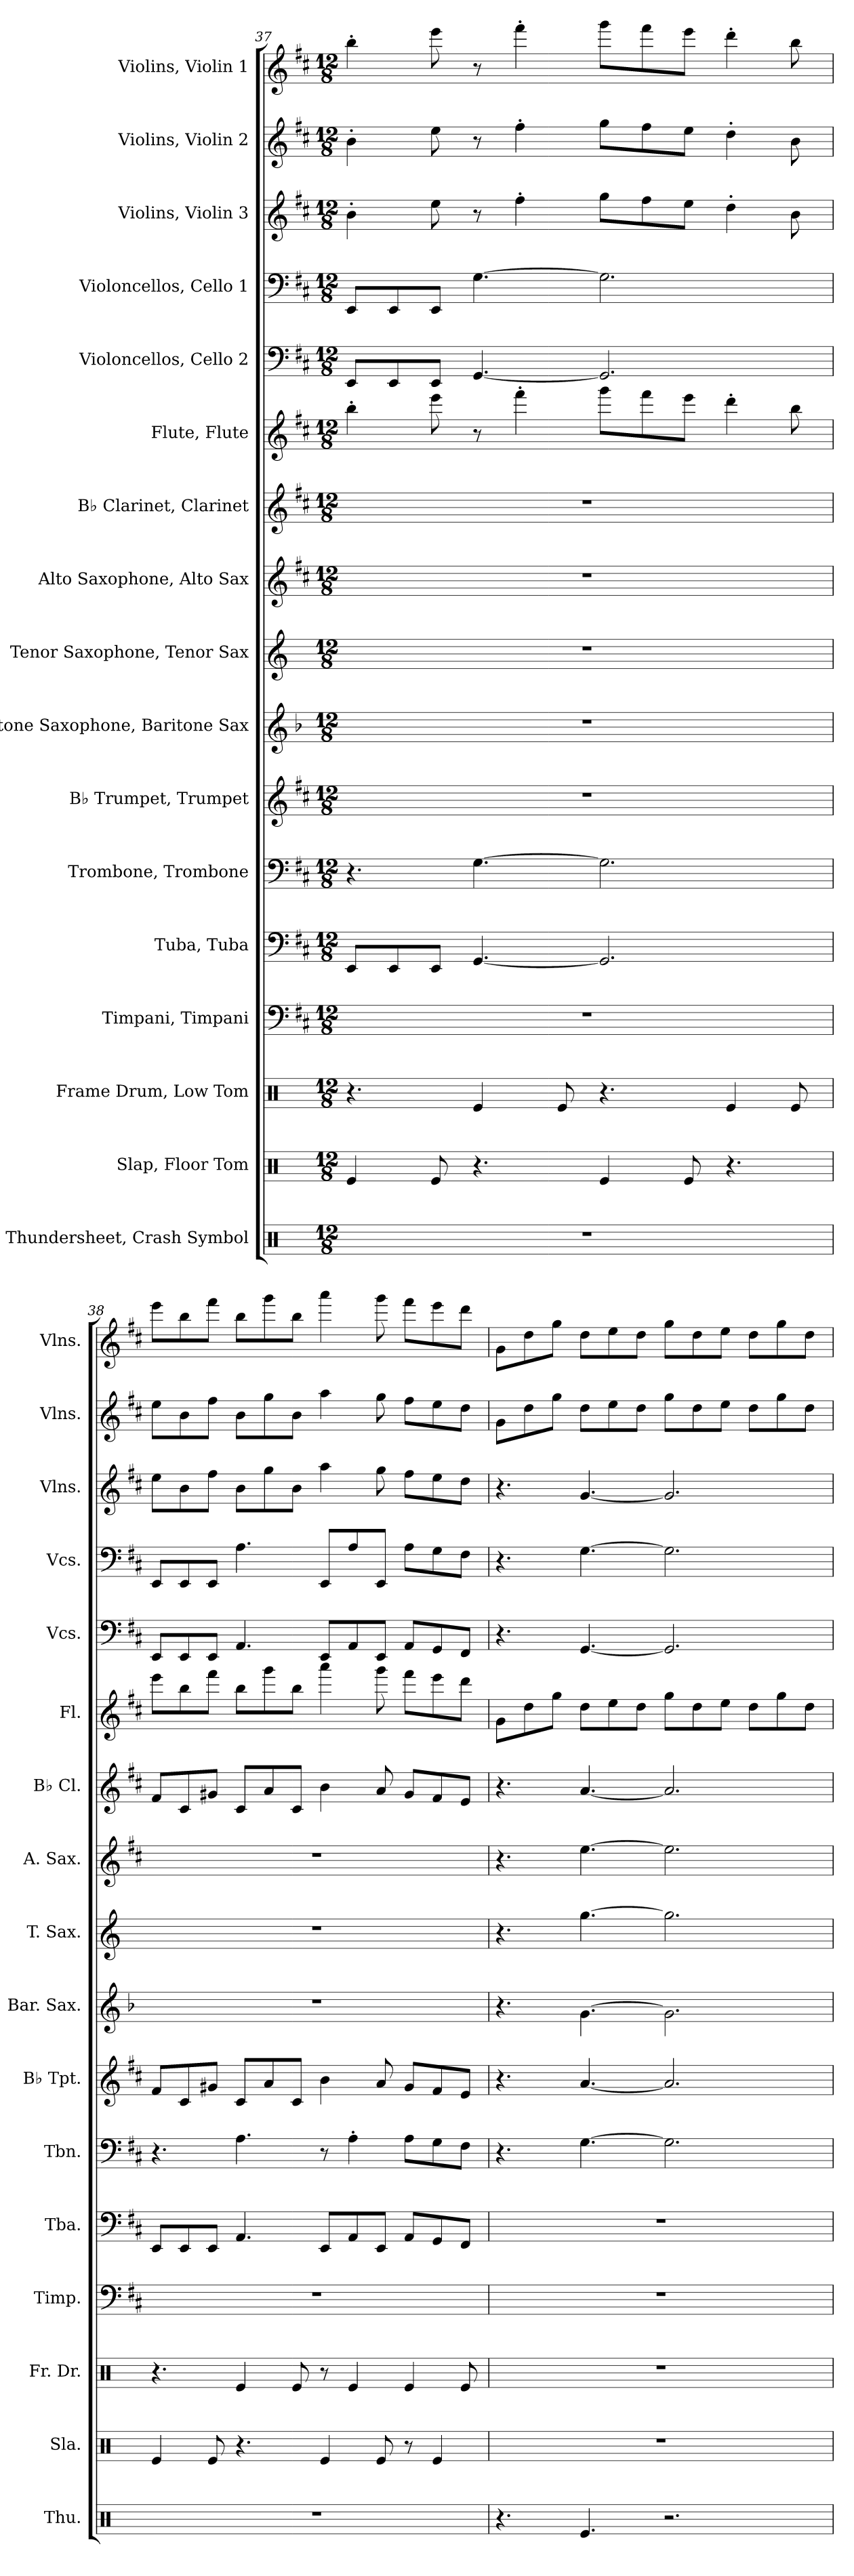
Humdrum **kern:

**kern	**kern	**kern	**kern	**kern	**kern	**kern	**kern	**kern	**kern	**kern	**kern	**kern	**kern	**kern	**kern	**kern
*part17	*part16	*part15	*part14	*part13	*part12	*part11	*part10	*part9	*part8	*part7	*part6	*part5	*part4	*part3	*part2	*part1
*staff17	*staff16	*staff15	*staff14	*staff13	*staff12	*staff11	*staff10	*staff9	*staff8	*staff7	*staff6	*staff5	*staff4	*staff3	*staff2	*staff1
*I"Thundersheet, Crash Symbol	*I"Slap, Floor Tom	*I"Frame Drum, Low Tom	*I"Timpani, Timpani	*I"Tuba, Tuba	*I"Trombone, Trombone	*I"B♭ Trumpet, Trumpet	*I"Baritone Saxophone, Baritone Sax	*I"Tenor Saxophone, Tenor Sax	*I"Alto Saxophone, Alto Sax	*I"B♭ Clarinet, Clarinet	*I"Flute, Flute	*I"Violoncellos, Cello 2	*I"Violoncellos, Cello 1	*I"Violins, Violin 3	*I"Violins, Violin 2	*I"Violins, Violin 1
*I'Thu.	*I'Sla.	*I'Fr. Dr.	*I'Timp.	*I'Tba.	*I'Tbn.	*I'B♭ Tpt.	*I'Bar. Sax.	*I'T. Sax.	*I'A. Sax.	*I'B♭ Cl.	*I'Fl.	*I'Vcs.	*I'Vcs.	*I'Vlns.	*I'Vlns.	*I'Vlns.
*clefX	*clefX	*clefX	*clefF4	*clefF4	*clefF4	*clefG2	*clefG2	*clefG2	*clefG2	*clefG2	*clefG2	*clefF4	*clefF4	*clefG2	*clefG2	*clefG2
*	*	*	*	*	*	*ITrd1c2	*ITrd12c21	*ITrd8c14	*ITrd5c9	*ITrd1c2	*	*	*	*	*	*
*k[]	*k[]	*k[]	*k[f#c#]	*k[f#c#]	*k[f#c#]	*k[]	*k[b-]	*k[]	*k[b-]	*k[]	*k[f#c#]	*k[f#c#]	*k[f#c#]	*k[f#c#]	*k[f#c#]	*k[f#c#]
*M12/8	*M12/8	*M12/8	*M12/8	*M12/8	*M12/8	*M12/8	*M12/8	*M12/8	*M12/8	*M12/8	*M12/8	*M12/8	*M12/8	*M12/8	*M12/8	*M12/8
=37	=37	=37	=37	=37	=37	=37	=37	=37	=37	=37	=37	=37	=37	=37	=37	=37
1.r	4Re/	4.r	1.r	8EE/L	4.r	1.r	1.r	1.r	1.r	1.r	4bb'\	8EE/L	8EE/L	4b'\	4b'\	4bb'\
.	.	.	.	8EE/	.	.	.	.	.	.	.	8EE/	8EE/	.	.	.
.	8Re/	.	.	8EE/J	.	.	.	.	.	.	8eee\	8EE/J	8EE/J	8ee\	8ee\	8eee\
.	4.r	4Re/	.	[4.GG/	[4.G\	.	.	.	.	.	8r	[4.GG/	[4.G\	8r	8r	8r
.	.	.	.	.	.	.	.	.	.	.	4fff#'\	.	.	4ff#'\	4ff#'\	4fff#'\
.	.	8Re/	.	.	.	.	.	.	.	.	.	.	.	.	.	.
.	4Re/	4.r	.	2.GG/]	2.G\]	.	.	.	.	.	8ggg\L	2.GG/]	2.G\]	8gg\L	8gg\L	8ggg\L
.	.	.	.	.	.	.	.	.	.	.	8fff#\	.	.	8ff#\	8ff#\	8fff#\
.	8Re/	.	.	.	.	.	.	.	.	.	8eee\J	.	.	8ee\J	8ee\J	8eee\J
.	4.r	4Re/	.	.	.	.	.	.	.	.	4ddd'\	.	.	4dd'\	4dd'\	4ddd'\
.	.	8Re/	.	.	.	.	.	.	.	.	8bb\	.	.	8b\	8b\	8bb\
!!LO:PB:g=z
=38	=38	=38	=38	=38	=38	=38	=38	=38	=38	=38	=38	=38	=38	=38	=38	=38
1.r	4Re/	4.r	1.r	8EE/L	4.r	8e/L	1.r	1.r	1.r	8e/L	8eee\L	8EE/L	8EE/L	8ee\L	8ee\L	8eee\L
.	.	.	.	8EE/	.	8B/	.	.	.	8B/	8bb\	8EE/	8EE/	8b\	8b\	8bb\
.	8Re/	.	.	8EE/J	.	8f#X/J	.	.	.	8f#X/J	8fff#\J	8EE/J	8EE/J	8ff#\J	8ff#\J	8fff#\J
.	4.r	4Re/	.	4.AA/	4.A\	8B/L	.	.	.	8B/L	8bb\L	4.AA/	4.A\	8b\L	8b\L	8bb\L
.	.	.	.	.	.	8g/	.	.	.	8g/	8ggg\	.	.	8gg\	8gg\	8ggg\
.	.	8Re/	.	.	.	8B/J	.	.	.	8B/J	8bb\J	.	.	8b\J	8b\J	8bb\J
.	4Re/	8r	.	8EE/L	8r	4a\	.	.	.	4a\	4aaa\	8EE/L	8EE/L	4aa\	4aa\	4aaa\
.	.	4Re/	.	8AA/	4A'\	.	.	.	.	.	.	8AA/	8A/	.	.	.
.	8Re/	.	.	8EE/J	.	8g/	.	.	.	8g/	8ggg\	8EE/J	8EE/J	8gg\	8gg\	8ggg\
.	8r	4Re/	.	8AA/L	8A\L	8f#/L	.	.	.	8f#/L	8fff#\L	8AA/L	8A\L	8ff#\L	8ff#\L	8fff#\L
.	4Re/	.	.	8GG/	8G\	8e/	.	.	.	8e/	8eee\	8GG/	8G\	8ee\	8ee\	8eee\
.	.	8Re/	.	8FF#/J	8F#\J	8d/J	.	.	.	8d/J	8ddd\J	8FF#/J	8F#\J	8dd\J	8dd\J	8ddd\J
=39	=39	=39	=39	=39	=39	=39	=39	=39	=39	=39	=39	=39	=39	=39	=39	=39
4.r	1.r	1.r	1.r	1.r	4.r	4.r	4.r	4.r	4.r	4.r	8g\L	4.r	4.r	4.r	8g\L	8g\L
.	.	.	.	.	.	.	.	.	.	.	8dd\	.	.	.	8dd\	8dd\
.	.	.	.	.	.	.	.	.	.	.	8gg\J	.	.	.	8gg\J	8gg\J
4.Re/	.	.	.	.	[4.G\	[4.g/	[4.G\	[4.g\	[4.g\	[4.g/	8dd\L	[4.GG/	[4.G\	[4.g/	8dd\L	8dd\L
.	.	.	.	.	.	.	.	.	.	.	8ee\	.	.	.	8ee\	8ee\
.	.	.	.	.	.	.	.	.	.	.	8dd\J	.	.	.	8dd\J	8dd\J
2.r	.	.	.	.	2.G\]	2.g/]	2.G\]	2.g\]	2.g\]	2.g/]	8gg\L	2.GG/]	2.G\]	2.g/]	8gg\L	8gg\L
.	.	.	.	.	.	.	.	.	.	.	8dd\	.	.	.	8dd\	8dd\
.	.	.	.	.	.	.	.	.	.	.	8ee\J	.	.	.	8ee\J	8ee\J
.	.	.	.	.	.	.	.	.	.	.	8dd\L	.	.	.	8dd\L	8dd\L
.	.	.	.	.	.	.	.	.	.	.	8gg\	.	.	.	8gg\	8gg\
.	.	.	.	.	.	.	.	.	.	.	8dd\J	.	.	.	8dd\J	8dd\J
=	=	=	=	=	=	=	=	=	=	=	=	=	=	=	=	=
*-	*-	*-	*-	*-	*-	*-	*-	*-	*-	*-	*-	*-	*-	*-	*-	*-
